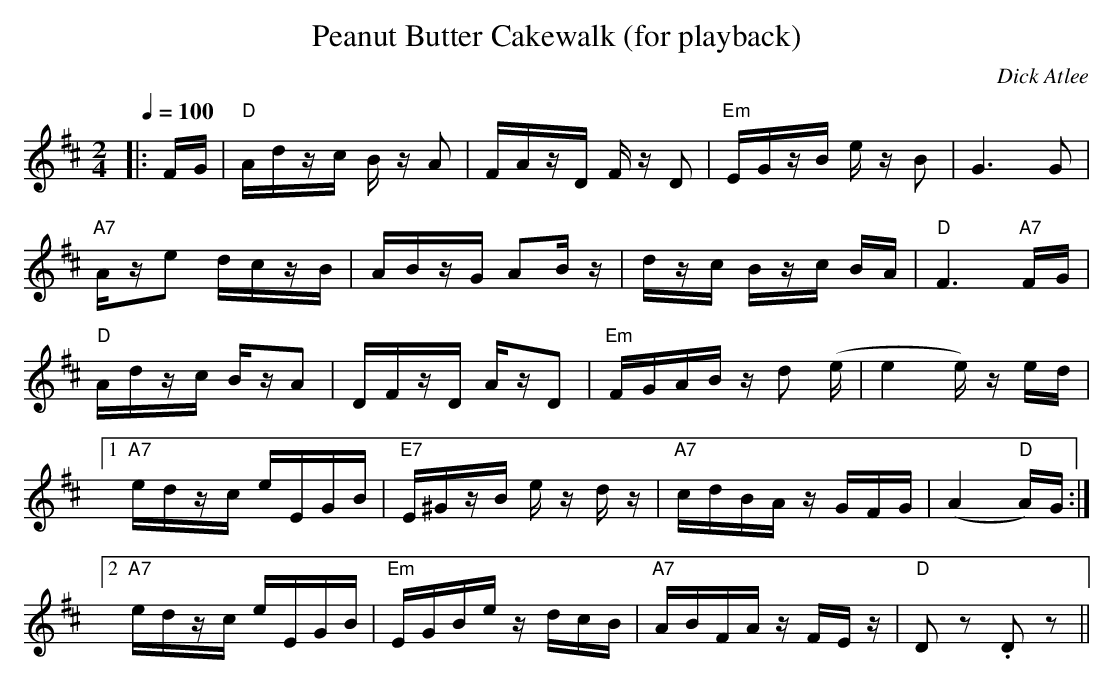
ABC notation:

X:1
T:Peanut Butter Cakewalk (for playback)
M:2/4
L:1/8
Q:1/4=100
C:Dick Atlee
K:D
|: F/2G/2 | "D" A/2d/2z/2c/2 B/2 z/2 A | F/2A/2z/2D/2 F/2z/2 D |
"Em" E/2G/2z/2B/2 e/2 z/2 B | G3 G | !
"A7" A/2z/2e d/2c/2z/2B/2 | A/2B/2z/2G/2 AB/2z/2 |
d/2z/2c/2 B/2z/2c/2 B/2A/2 | "D" F3 "A7" F/2G/2 | !
"D" A/2d/2z/2c/2 B/2z/2A | D/2F/2z/2D/2 A/2z/2D |
"Em" F/2G/2A/2B/2 z/2 d (e/2 | e2 e/2) z/2 e/2d/2 | !
[1 "A7" e/2d/2z/2c/2 e/2E/2G/2B/2 | "E7" E/2^G/2z/2B/2 e/2 z/2 d/2 z/2 |
"A7" c/2d/2B/2A/2 z/2 G/2F/2G/2 | (A2 "D" A/2)G/2 :| !
[2 "A7" e/2d/2z/2c/2 e/2E/2G/2B/2 | "Em" E/2G/2B/2e/2 z/2 d/2c/2B/2 |
"A7" A/2B/2F/2A/2 z/2 F/2E/2z/2 | "D" D z .D z ||
